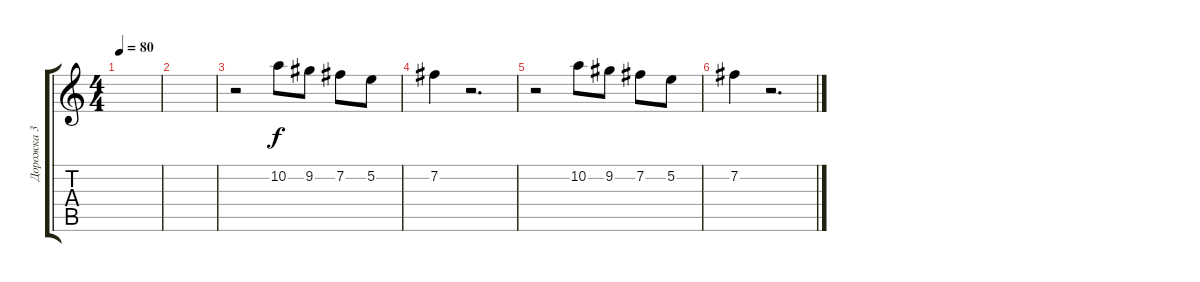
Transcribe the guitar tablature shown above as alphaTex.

\track ("Дорожка 3" "Дорожка 3") {instrument overdrivenguitar bank 6}
\staff {score tabs}
\tuning (E4 B3 G3 D3 A2 E2) {hide}
\ts (4 4)
\tempo 80
\clef g2
\ks c
|
|
r.2 10.2.8 9.2.8 7.2.8 5.2.8 |
7.2.4 r.2{d} |
r.2 10.2.8 9.2.8 7.2.8 5.2.8 |
7.2.4 r.2{d}
